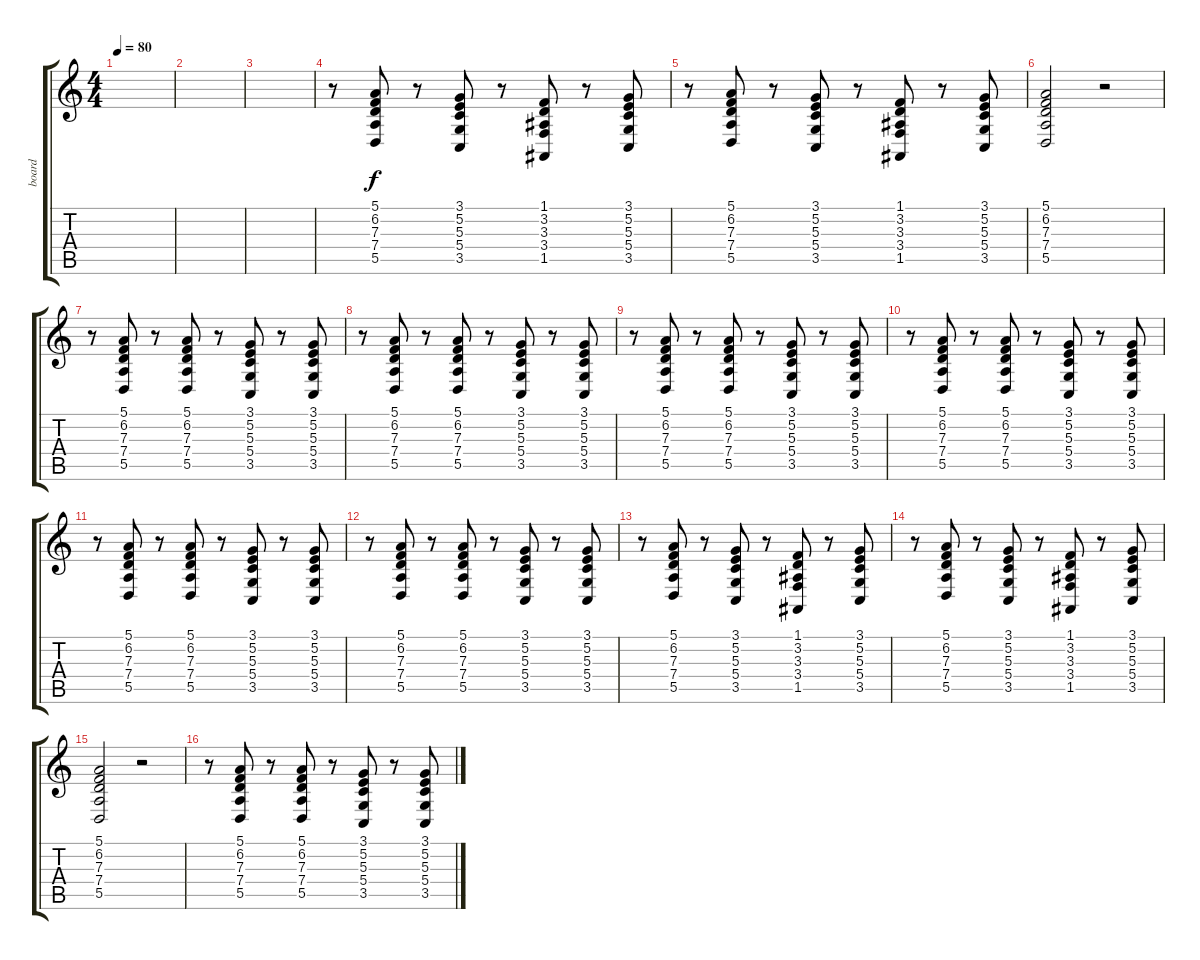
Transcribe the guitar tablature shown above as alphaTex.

\track ("board" "board") {instrument electricpiano2}
\staff {score tabs}
\tuning (E4 B3 G3 D3 A2 E2) {hide}
\ts (4 4)
\tempo 80
\clef g2
\ks c
|
|
|
r.8 (5.1 6.2 7.3 7.4 5.5).8 r.8 (3.1 5.2 5.3 5.4 3.5).8 r.8 (1.1 3.2 3.3 3.4 1.5).8 r.8 (3.1 5.2 5.3 5.4 3.5).8 |
r.8 (5.1 6.2 7.3 7.4 5.5).8 r.8 (3.1 5.2 5.3 5.4 3.5).8 r.8 (1.1 3.2 3.3 3.4 1.5).8 r.8 (3.1 5.2 5.3 5.4 3.5).8 |
(5.1 6.2 7.3 7.4 5.5).2 r.2 |
r.8 (5.1 6.2 7.3 7.4 5.5).8 r.8 (5.1 6.2 7.3 7.4 5.5).8 r.8 (3.1 5.2 5.3 5.4 3.5).8 r.8 (3.1 5.2 5.3 5.4 3.5).8 |
r.8 (5.1 6.2 7.3 7.4 5.5).8 r.8 (5.1 6.2 7.3 7.4 5.5).8 r.8 (3.1 5.2 5.3 5.4 3.5).8 r.8 (3.1 5.2 5.3 5.4 3.5).8 |
r.8 (5.1 6.2 7.3 7.4 5.5).8 r.8 (5.1 6.2 7.3 7.4 5.5).8 r.8 (3.1 5.2 5.3 5.4 3.5).8 r.8 (3.1 5.2 5.3 5.4 3.5).8 |
r.8 (5.1 6.2 7.3 7.4 5.5).8 r.8 (5.1 6.2 7.3 7.4 5.5).8 r.8 (3.1 5.2 5.3 5.4 3.5).8 r.8 (3.1 5.2 5.3 5.4 3.5).8 |
r.8 (5.1 6.2 7.3 7.4 5.5).8 r.8 (5.1 6.2 7.3 7.4 5.5).8 r.8 (3.1 5.2 5.3 5.4 3.5).8 r.8 (3.1 5.2 5.3 5.4 3.5).8 |
r.8 (5.1 6.2 7.3 7.4 5.5).8 r.8 (5.1 6.2 7.3 7.4 5.5).8 r.8 (3.1 5.2 5.3 5.4 3.5).8 r.8 (3.1 5.2 5.3 5.4 3.5).8 |
r.8 (5.1 6.2 7.3 7.4 5.5).8 r.8 (3.1 5.2 5.3 5.4 3.5).8 r.8 (1.1 3.2 3.3 3.4 1.5).8 r.8 (3.1 5.2 5.3 5.4 3.5).8 |
r.8 (5.1 6.2 7.3 7.4 5.5).8 r.8 (3.1 5.2 5.3 5.4 3.5).8 r.8 (1.1 3.2 3.3 3.4 1.5).8 r.8 (3.1 5.2 5.3 5.4 3.5).8 |
(5.1 6.2 7.3 7.4 5.5).2 r.2 |
r.8 (5.1 6.2 7.3 7.4 5.5).8 r.8 (5.1 6.2 7.3 7.4 5.5).8 r.8 (3.1 5.2 5.3 5.4 3.5).8 r.8 (3.1 5.2 5.3 5.4 3.5).8
